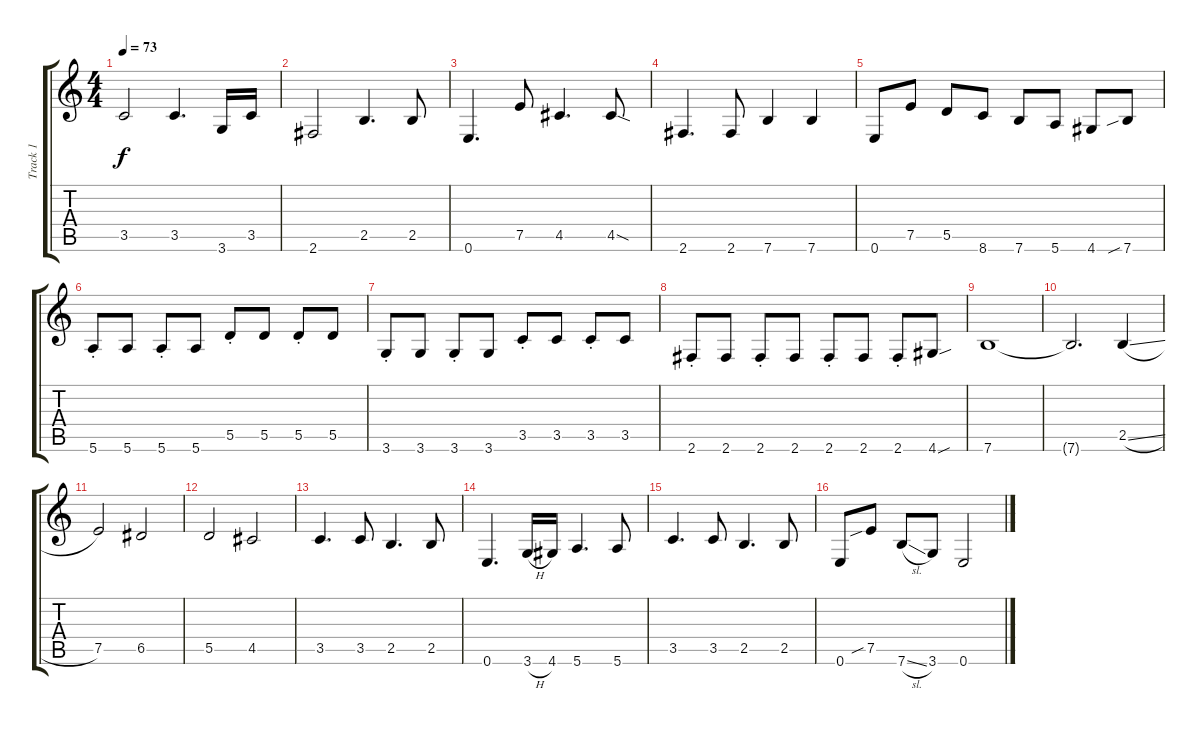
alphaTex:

\track ("Track 1" "Track 1") {instrument acousticbass}
\staff {score tabs}
\tuning (E4 B3 G3 D3 A2 E2) {hide}
\ts (4 4)
\tempo 73
\clef g2
\ks c
3.5.2{dy f} 3.5.4{d} 3.6.16 3.5.16 |
2.6.2 2.5.4{d} 2.5.8 |
0.6.4{d} 7.5.8 4.5.4{d} 4.5{sod}.8 |
2.6.4{d} 2.6.8 7.6.4 7.6.4 |
0.6.8 7.5.8 5.5.8 8.6.8 7.6.8 5.6.8 4.6.8 7.6{sib}.8 |
5.6{st}.8 5.6.8 5.6{st}.8 5.6.8 5.5{st}.8 5.5.8 5.5{st}.8 5.5.8 |
3.6{st}.8 3.6.8 3.6{st}.8 3.6.8 3.5{st}.8 3.5.8 3.5{st}.8 3.5.8 |
2.6{st}.8 2.6.8 2.6{st}.8 2.6.8 2.6{st}.8 2.6.8 2.6{st}.8 4.6{sou}.8 |
7.6.1 |
7.6{t}.2{d} 2.5{sl}.4 |
7.5.2 6.5.2 |
5.5.2 4.5.2 |
3.5.4{d} 3.5.8 2.5.4{d} 2.5.8 |
0.6.4{d} 3.6{h}.16 4.6.16 5.6.4{d} 5.6.8 |
3.5.4{d} 3.5.8 2.5.4{d} 2.5.8 |
0.6.8 7.5{sib}.8 7.6{sl}.8 3.6.8 0.6.2
